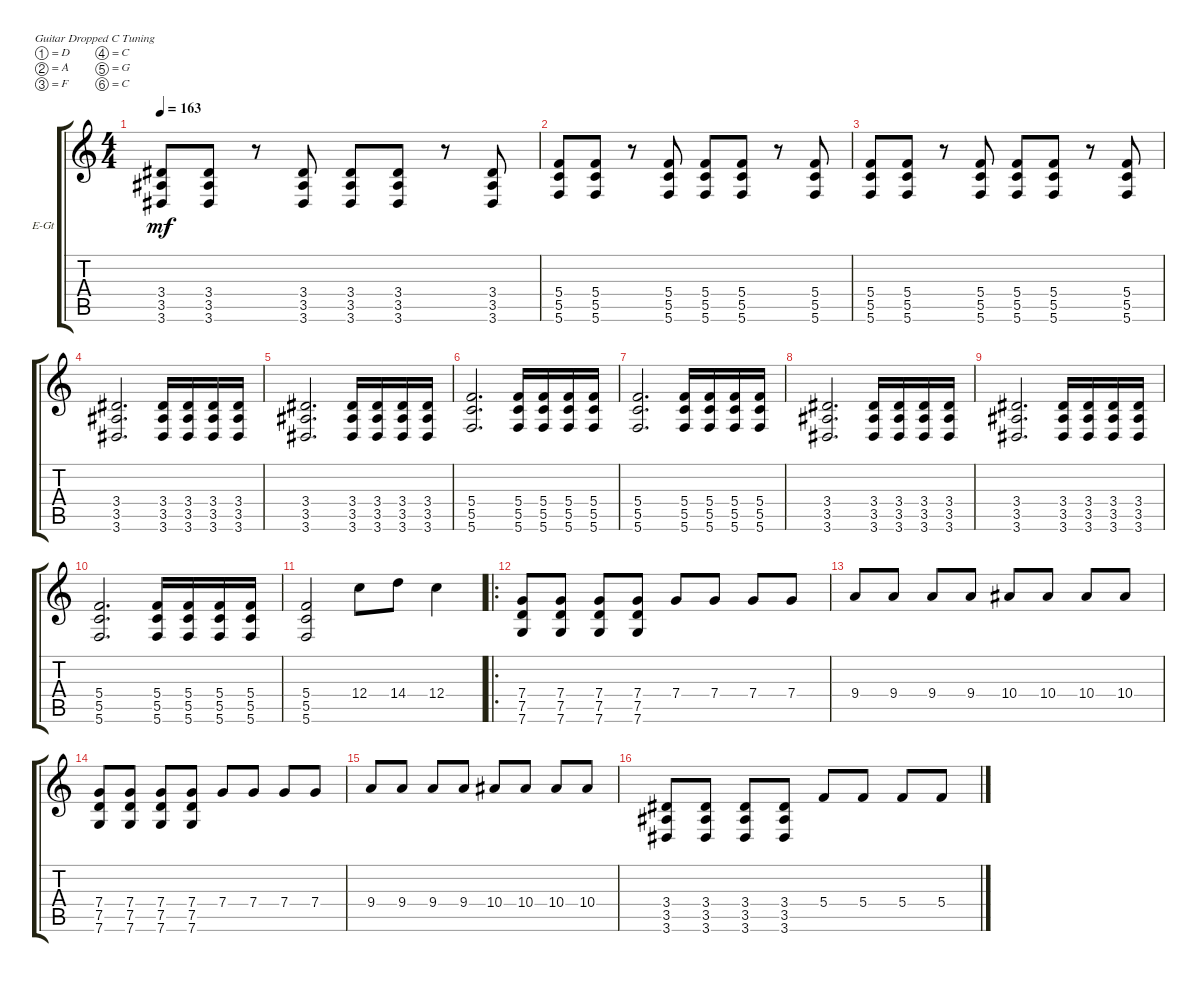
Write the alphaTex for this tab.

\defaultSystemsLayout 4
\bracketExtendMode groupsimilarinstruments
\firstSystemTrackNameOrientation horizontal
\otherSystemsTrackNameOrientation horizontal
\track ("Matt Tuck" "E-Gt") {instrument distortionguitar}
\staff {score tabs}
\tuning (D4 A3 F3 C3 G2 C2)
\ts (4 4)
\tempo 163
\clef g2
\ks c
(3.6 3.5 3.4).8{dy mf} (3.4 3.5 3.6).8 r.8 (3.6 3.5 3.4).8 (3.4 3.5 3.6).8 (3.6 3.5 3.4).8 r.8 (3.6 3.5 3.4).8 |
(5.4 5.5 5.6).8 (5.6 5.5 5.4).8 r.8 (5.4 5.5 5.6).8 (5.6 5.5 5.4).8 (5.4 5.5 5.6).8 r.8 (5.6 5.5 5.4).8 |
(5.4 5.5 5.6).8 (5.6 5.5 5.4).8 r.8 (5.4 5.5 5.6).8 (5.6 5.5 5.4).8 (5.4 5.5 5.6).8 r.8 (5.6 5.5 5.4).8 |
(3.6 3.5 3.4).2{d} (3.4 3.5 3.6).16 (3.5 3.4 3.6).16 (3.6 3.5 3.4).16 (3.4 3.5 3.6).16 |
(3.6 3.5 3.4).2{d} (3.4 3.5 3.6).16 (3.5 3.4 3.6).16 (3.6 3.5 3.4).16 (3.4 3.5 3.6).16 |
(5.6 5.5 5.4).2{d} (5.4 5.5 5.6).16 (5.5 5.4 5.6).16 (5.6 5.5 5.4).16 (5.4 5.5 5.6).16 |
(5.6 5.5 5.4).2{d} (5.4 5.5 5.6).16 (5.5 5.4 5.6).16 (5.6 5.5 5.4).16 (5.4 5.5 5.6).16 |
(3.6 3.5 3.4).2{d} (3.4 3.5 3.6).16 (3.5 3.4 3.6).16 (3.6 3.5 3.4).16 (3.4 3.5 3.6).16 |
(3.6 3.5 3.4).2{d} (3.4 3.5 3.6).16 (3.5 3.4 3.6).16 (3.6 3.5 3.4).16 (3.4 3.5 3.6).16 |
(5.6 5.5 5.4).2{d} (5.4 5.5 5.6).16 (5.5 5.4 5.6).16 (5.6 5.5 5.4).16 (5.4 5.5 5.6).16 |
(5.6 5.5 5.4).2 12.4.8 14.4.8 12.4.4 |
\ro
(7.6 7.5 7.4).8 (7.4 7.5 7.6).8 (7.6 7.5 7.4).8 (7.4 7.5 7.6).8 7.4.8 7.4.8 7.4.8 7.4.8 |
9.4.8 9.4.8 9.4.8 9.4.8 10.4.8 10.4.8 10.4.8 10.4.8 |
(7.6 7.5 7.4).8 (7.4 7.5 7.6).8 (7.6 7.5 7.4).8 (7.4 7.5 7.6).8 7.4.8 7.4.8 7.4.8 7.4.8 |
9.4.8 9.4.8 9.4.8 9.4.8 10.4.8 10.4.8 10.4.8 10.4.8 |
(3.4 3.5 3.6).8 (3.4 3.5 3.6).8 (3.6 3.5 3.4).8 (3.4 3.5 3.6).8 5.4.8 5.4.8 5.4.8 5.4.8
